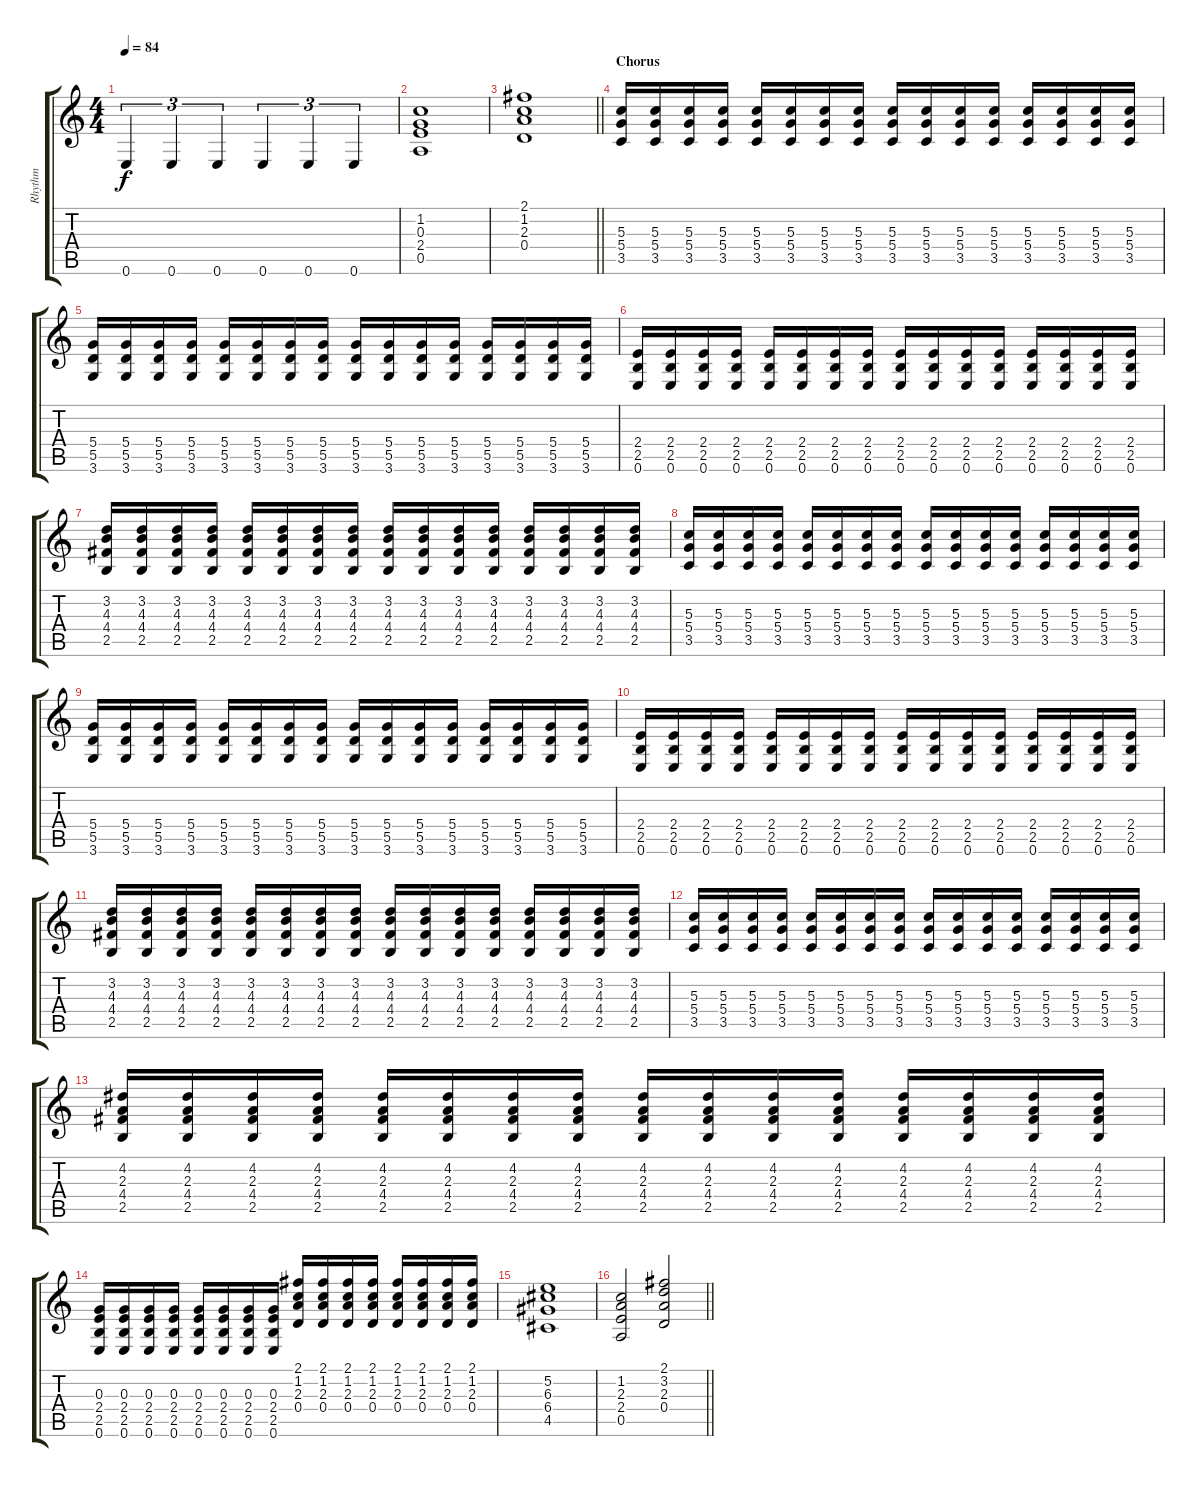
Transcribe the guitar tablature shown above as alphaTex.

\track ("Rhythm" "Rhythm") {instrument electricguitarclean}
\staff {score tabs}
\tuning (E4 B3 G3 D3 A2 E2) {hide}
\ts (4 4)
\tempo 84
\clef g2
\ks c
0.6.4{tu (3 2) dy f} 0.6.4{tu (3 2)} 0.6.4{tu (3 2)} 0.6.4{tu (3 2)} 0.6.4{tu (3 2)} 0.6.4{tu (3 2)} |
(1.2 0.3 2.4 0.5).1 |
\barLineRight lightlight
(2.1 1.2 2.3 0.4).1 |
\section ("" "Chorus")
(5.3 5.4 3.5).16{instrument overdrivenguitar} (5.3 5.4 3.5).16 (5.3 5.4 3.5).16 (5.3 5.4 3.5).16 (5.3 5.4 3.5).16 (5.3 5.4 3.5).16 (5.3 5.4 3.5).16 (5.3 5.4 3.5).16 (5.3 5.4 3.5).16 (5.3 5.4 3.5).16 (5.3 5.4 3.5).16 (5.3 5.4 3.5).16 (5.3 5.4 3.5).16 (5.3 5.4 3.5).16 (5.3 5.4 3.5).16 (5.3 5.4 3.5).16 |
(5.4 5.5 3.6).16 (5.4 5.5 3.6).16 (5.4 5.5 3.6).16 (5.4 5.5 3.6).16 (5.4 5.5 3.6).16 (5.4 5.5 3.6).16 (5.4 5.5 3.6).16 (5.4 5.5 3.6).16 (5.4 5.5 3.6).16 (5.4 5.5 3.6).16 (5.4 5.5 3.6).16 (5.4 5.5 3.6).16 (5.4 5.5 3.6).16 (5.4 5.5 3.6).16 (5.4 5.5 3.6).16 (5.4 5.5 3.6).16 |
(2.4 2.5 0.6).16 (2.4 2.5 0.6).16 (2.4 2.5 0.6).16 (2.4 2.5 0.6).16 (2.4 2.5 0.6).16 (2.4 2.5 0.6).16 (2.4 2.5 0.6).16 (2.4 2.5 0.6).16 (2.4 2.5 0.6).16 (2.4 2.5 0.6).16 (2.4 2.5 0.6).16 (2.4 2.5 0.6).16 (2.4 2.5 0.6).16 (2.4 2.5 0.6).16 (2.4 2.5 0.6).16 (2.4 2.5 0.6).16 |
(3.2 4.3 4.4 2.5).16 (3.2 4.3 4.4 2.5).16 (3.2 4.3 4.4 2.5).16 (3.2 4.3 4.4 2.5).16 (3.2 4.3 4.4 2.5).16 (3.2 4.3 4.4 2.5).16 (3.2 4.3 4.4 2.5).16 (3.2 4.3 4.4 2.5).16 (3.2 4.3 4.4 2.5).16 (3.2 4.3 4.4 2.5).16 (3.2 4.3 4.4 2.5).16 (3.2 4.3 4.4 2.5).16 (3.2 4.3 4.4 2.5).16 (3.2 4.3 4.4 2.5).16 (3.2 4.3 4.4 2.5).16 (3.2 4.3 4.4 2.5).16 |
(5.3 5.4 3.5).16 (5.3 5.4 3.5).16 (5.3 5.4 3.5).16 (5.3 5.4 3.5).16 (5.3 5.4 3.5).16 (5.3 5.4 3.5).16 (5.3 5.4 3.5).16 (5.3 5.4 3.5).16 (5.3 5.4 3.5).16 (5.3 5.4 3.5).16 (5.3 5.4 3.5).16 (5.3 5.4 3.5).16 (5.3 5.4 3.5).16 (5.3 5.4 3.5).16 (5.3 5.4 3.5).16 (5.3 5.4 3.5).16 |
(5.4 5.5 3.6).16 (5.4 5.5 3.6).16 (5.4 5.5 3.6).16 (5.4 5.5 3.6).16 (5.4 5.5 3.6).16 (5.4 5.5 3.6).16 (5.4 5.5 3.6).16 (5.4 5.5 3.6).16 (5.4 5.5 3.6).16 (5.4 5.5 3.6).16 (5.4 5.5 3.6).16 (5.4 5.5 3.6).16 (5.4 5.5 3.6).16 (5.4 5.5 3.6).16 (5.4 5.5 3.6).16 (5.4 5.5 3.6).16 |
(2.4 2.5 0.6).16 (2.4 2.5 0.6).16 (2.4 2.5 0.6).16 (2.4 2.5 0.6).16 (2.4 2.5 0.6).16 (2.4 2.5 0.6).16 (2.4 2.5 0.6).16 (2.4 2.5 0.6).16 (2.4 2.5 0.6).16 (2.4 2.5 0.6).16 (2.4 2.5 0.6).16 (2.4 2.5 0.6).16 (2.4 2.5 0.6).16 (2.4 2.5 0.6).16 (2.4 2.5 0.6).16 (2.4 2.5 0.6).16 |
(3.2 4.3 4.4 2.5).16 (3.2 4.3 4.4 2.5).16 (3.2 4.3 4.4 2.5).16 (3.2 4.3 4.4 2.5).16 (3.2 4.3 4.4 2.5).16 (3.2 4.3 4.4 2.5).16 (3.2 4.3 4.4 2.5).16 (3.2 4.3 4.4 2.5).16 (3.2 4.3 4.4 2.5).16 (3.2 4.3 4.4 2.5).16 (3.2 4.3 4.4 2.5).16 (3.2 4.3 4.4 2.5).16 (3.2 4.3 4.4 2.5).16 (3.2 4.3 4.4 2.5).16 (3.2 4.3 4.4 2.5).16 (3.2 4.3 4.4 2.5).16 |
(5.3 5.4 3.5).16 (5.3 5.4 3.5).16 (5.3 5.4 3.5).16 (5.3 5.4 3.5).16 (5.3 5.4 3.5).16 (5.3 5.4 3.5).16 (5.3 5.4 3.5).16 (5.3 5.4 3.5).16 (5.3 5.4 3.5).16 (5.3 5.4 3.5).16 (5.3 5.4 3.5).16 (5.3 5.4 3.5).16 (5.3 5.4 3.5).16 (5.3 5.4 3.5).16 (5.3 5.4 3.5).16 (5.3 5.4 3.5).16 |
(4.2 2.3 4.4 2.5).16 (4.2 2.3 4.4 2.5).16 (4.2 2.3 4.4 2.5).16 (4.2 2.3 4.4 2.5).16 (4.2 2.3 4.4 2.5).16 (4.2 2.3 4.4 2.5).16 (4.2 2.3 4.4 2.5).16 (4.2 2.3 4.4 2.5).16 (4.2 2.3 4.4 2.5).16 (4.2 2.3 4.4 2.5).16 (4.2 2.3 4.4 2.5).16 (4.2 2.3 4.4 2.5).16 (4.2 2.3 4.4 2.5).16 (4.2 2.3 4.4 2.5).16 (4.2 2.3 4.4 2.5).16 (4.2 2.3 4.4 2.5).16 |
(0.3 2.4 2.5 0.6).16 (0.3 2.4 2.5 0.6).16 (0.3 2.4 2.5 0.6).16 (0.3 2.4 2.5 0.6).16 (0.3 2.4 2.5 0.6).16 (0.3 2.4 2.5 0.6).16 (0.3 2.4 2.5 0.6).16 (0.3 2.4 2.5 0.6).16 (2.1 1.2 2.3 0.4).16 (2.1 1.2 2.3 0.4).16 (2.1 1.2 2.3 0.4).16 (2.1 1.2 2.3 0.4).16 (2.1 1.2 2.3 0.4).16 (2.1 1.2 2.3 0.4).16 (2.1 1.2 2.3 0.4).16 (2.1 1.2 2.3 0.4).16 |
(5.2 6.3 6.4 4.5).1 |
\barLineRight lightlight
(1.2 2.3 2.4 0.5).2{instrument electricguitarclean} (2.1 3.2 2.3 0.4).2
